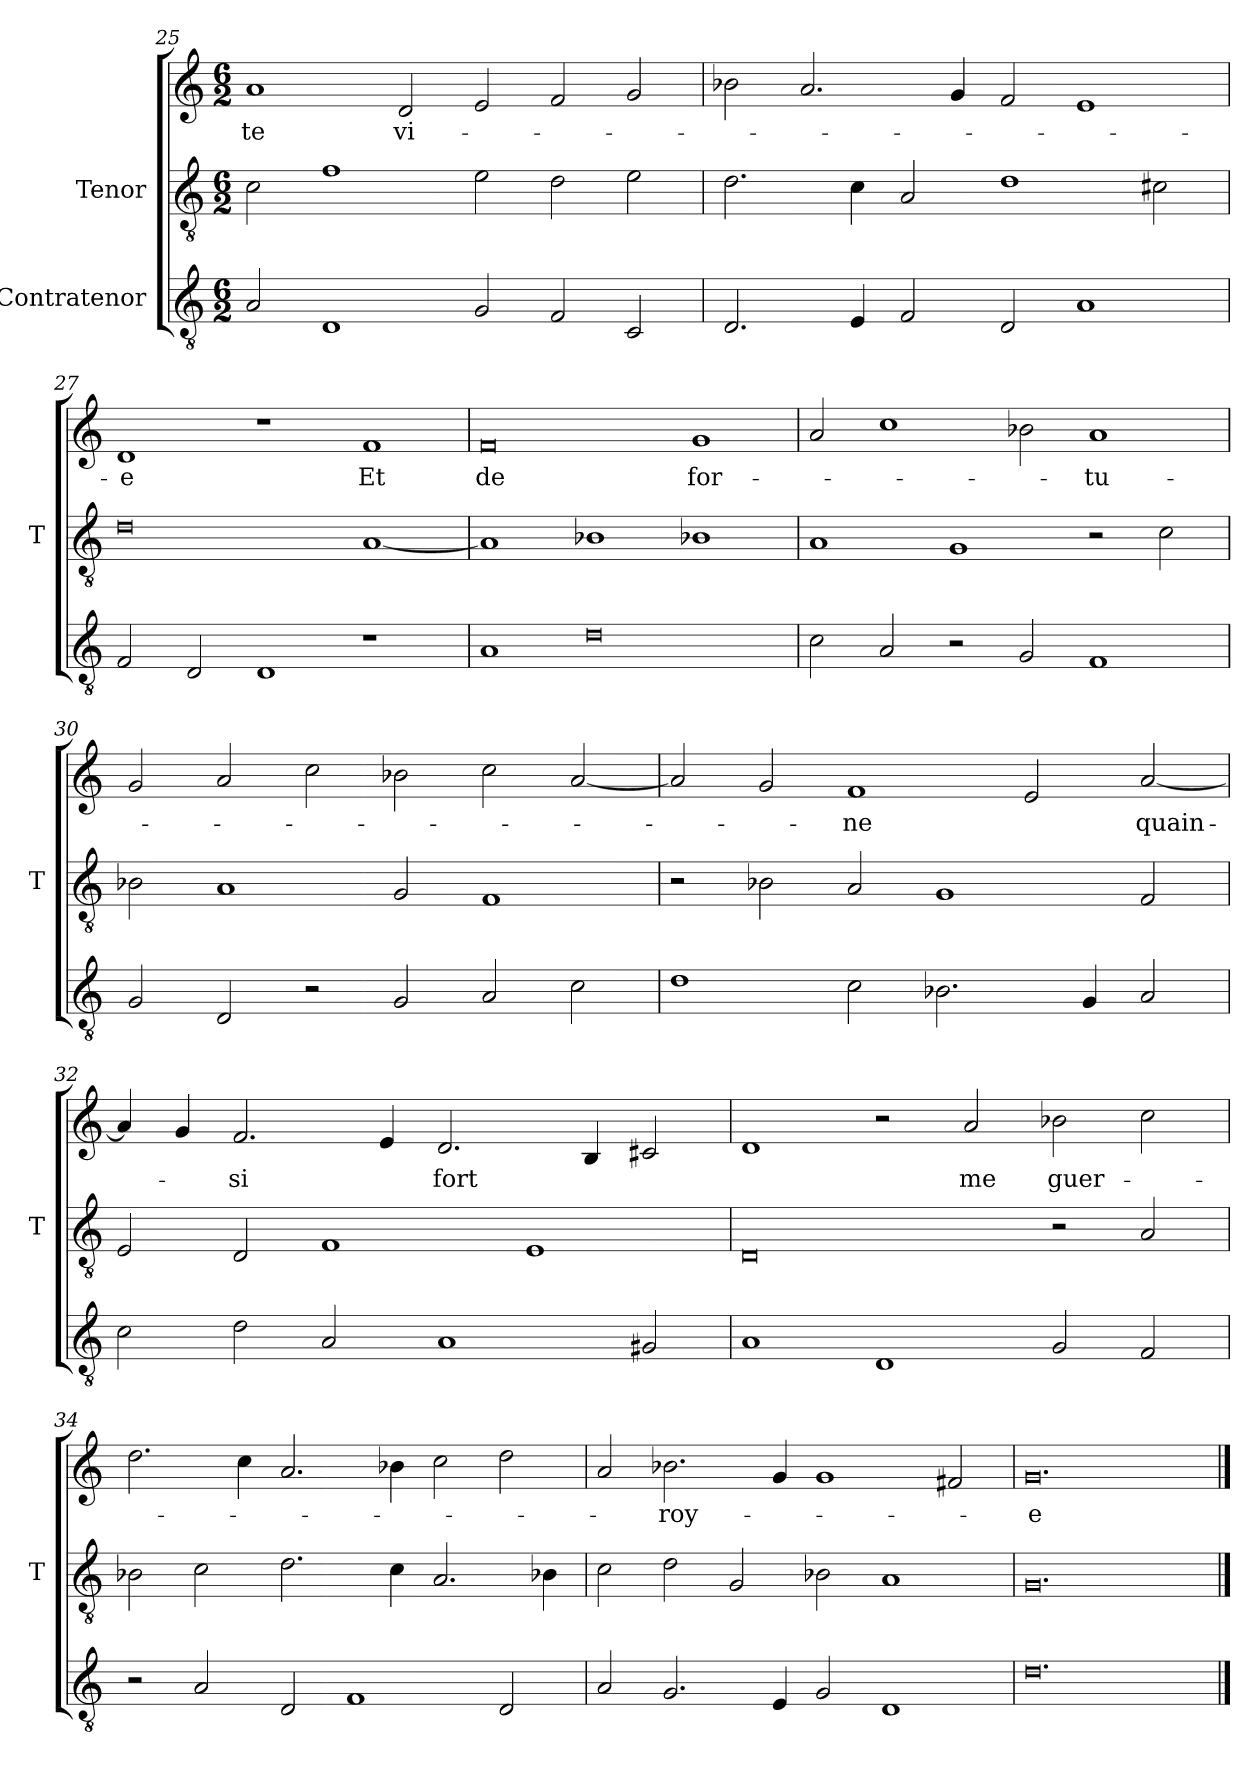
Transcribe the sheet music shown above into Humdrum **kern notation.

**kern	**kern	**kern	**text
*part3	*part2	*part1	*part1
*staff3	*staff2	*staff1	*staff1
*I"Contratenor	*I"Tenor	*	*
*	*I'T	*	*
*clefGv2	*clefGv2	*clefG2	*
*M6/2	*M6/2	*M6/2	*
=25	=25	=25	=25
2A	2c	1a	-te
1D	1f	.	.
.	.	2d	vi-
2G	2e	2e	.
2F	2d	2f	.
2C	2e	2g	.
=26	=26	=26	=26
2.D	2.d	2b-X	.
.	.	2.a	.
4E	4c	.	.
2F	2A	.	.
.	.	4g	.
2D	1d	2f	.
1A	.	1e	.
.	2c#X	.	.
=27	=27	=27	=27
2F	0d	1d	-e
2D	.	.	.
1D	.	1r	.
1r	[1A	1f	-Et
=28	=28	=28	=28
1A	1A]	0f	-de
0d	1B-X	.	.
.	1B-X	1g	for-
=29	=29	=29	=29
2c	1A	2a	.
2A	.	1cc	.
2r	1G	.	.
2G	.	2b-X	.
1F	2r	1a	-tu-
.	2c	.	.
=30	=30	=30	=30
2G	2B-X	2g	.
2D	1A	2a	.
2r	.	2cc	.
2G	2G	2b-X	.
2A	1F	2cc	.
2c	.	[2a	.
=31	=31	=31	=31
1d	2r	2a]	.
.	2B-X	2g	.
2c	2A	1f	-ne
2.B-X	1G	.	.
.	.	2e	.
4G	.	.	.
2A	2F	[2a	quain-
=32	=32	=32	=32
2c	2E	4a]	.
.	.	4g	.
2d	2D	2.f	-si
2A	1F	.	.
.	.	4e	.
1A	.	2.d	-fort
.	1E	.	.
.	.	4B	.
2G#X	.	2c#X	.
=33	=33	=33	=33
1A	0D	1d	.
1D	.	2r	.
.	.	2a	-me
2G	2r	2b-X	guer-
2F	2A	2cc	.
=34	=34	=34	=34
2r	2B-X	2.dd	.
2A	2c	.	.
.	.	4cc	.
2D	2.d	2.a	.
1F	.	.	.
.	4c	4b-X	.
.	2.A	2cc	.
2D	.	2dd	.
.	4B-X	.	.
=35	=35	=35	=35
2A	2c	2a	.
2.G	2d	2.b-X	-roy-
.	2G	.	.
4E	.	4g	.
2G	2B-X	1g	.
1D	1A	.	.
.	.	2f#X	.
=36	=36	=36	=36
0.d	0.G	0.g	-e
==	==	==	==
*-	*-	*-	*-
